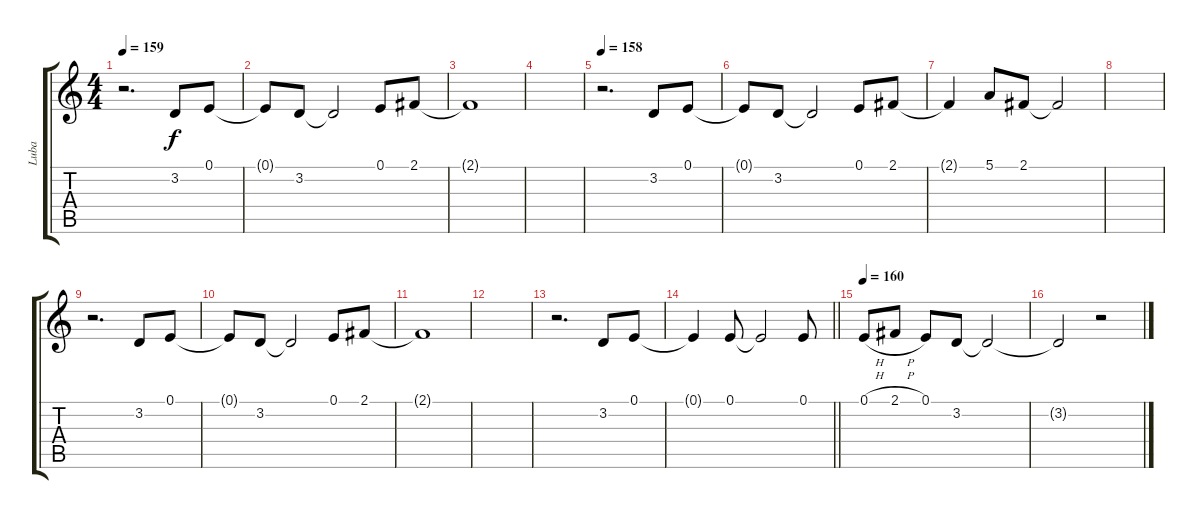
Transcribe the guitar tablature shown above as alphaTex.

\track ("Luba" "Luba") {instrument voiceoohs}
\staff {score tabs}
\tuning (E4 B3 G3 D3 A2 E2) {hide}
\ts (4 4)
\section ("" "")
\tempo 159
\clef g2
\ks c
r.2{d dy f} 3.2.8 0.1.8 |
0.1{t}.8 3.2.8 3.2{t}.2 0.1.8 2.1.8 |
2.1{t}.1 |
|
\tempo 158
r.2{d} 3.2.8 0.1.8 |
0.1{t}.8 3.2.8 3.2{t}.2 0.1.8 2.1.8 |
2.1{t}.4 5.1.8 2.1.8 2.1{t}.2 |
|
r.2{d} 3.2.8 0.1.8 |
0.1{t}.8 3.2.8 3.2{t}.2 0.1.8 2.1.8 |
2.1{t}.1 |
|
r.2{d} 3.2.8 0.1.8 |
\barLineRight lightlight
0.1{t}.4 0.1.8 0.1{t}.2 0.1.8 |
\section ("" "")
\tempo 160
0.1{h}.8 2.1{h}.8 0.1.8 3.2.8 3.2{t}.2 |
3.2{t}.2 r.2
